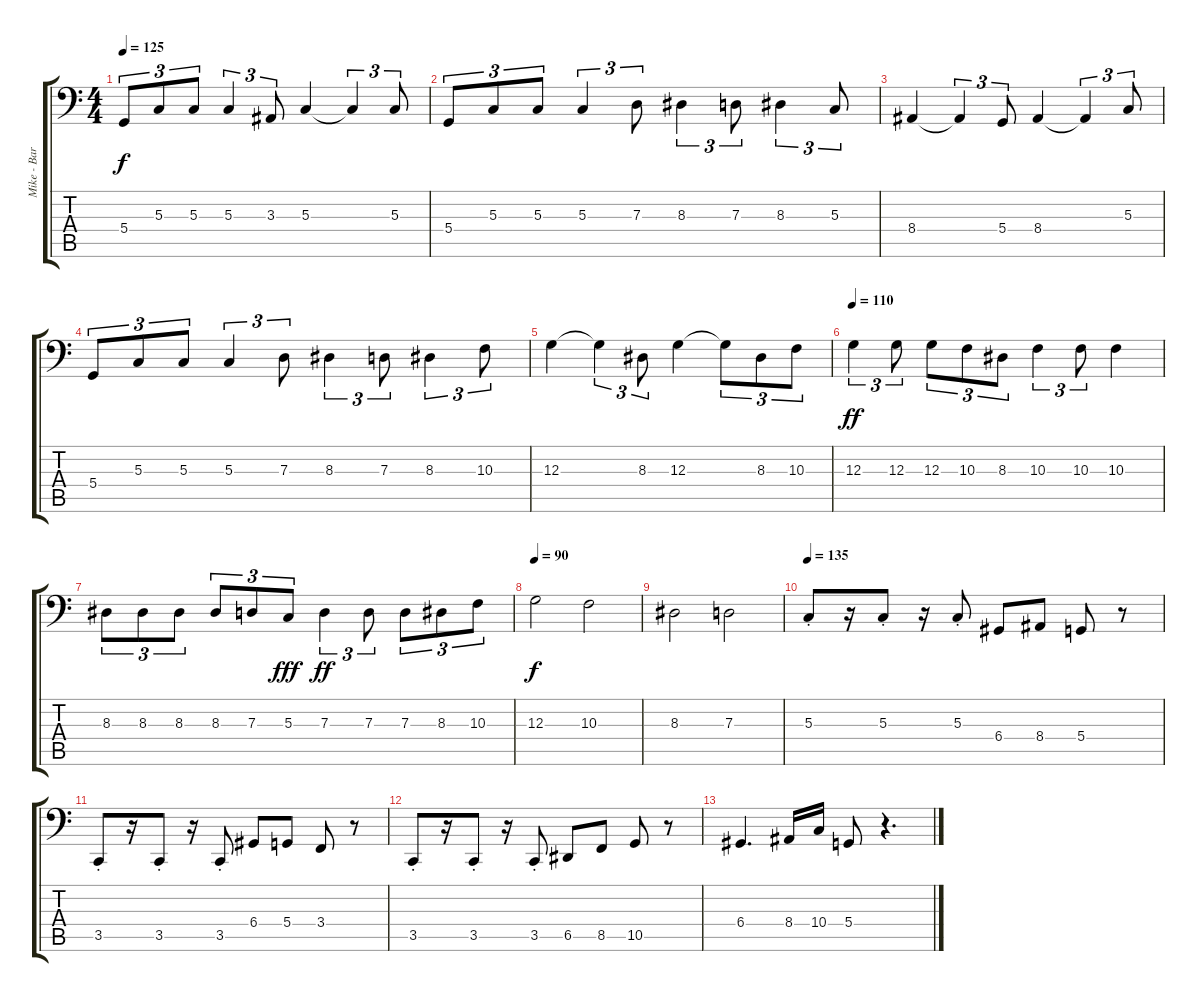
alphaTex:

\track ("Mike - Bari" "Mike - Bar") {instrument baritonesax}
\staff {score tabs}
\tuning (E3 B2 G2 D2 A1 E1) {hide}
\ts (4 4)
\tempo 125
\clef f4
\ks c
5.4.8{tu (3 2) dy f} 5.3.8{tu (3 2)} 5.3.8{tu (3 2)} 5.3.4{tu (3 2)} 3.3.8{tu (3 2)} 5.3.4 5.3{t}.4{tu (3 2)} 5.3.8{tu (3 2)} |
5.4.8{tu (3 2)} 5.3.8{tu (3 2)} 5.3.8{tu (3 2)} 5.3.4{tu (3 2)} 7.3.8{tu (3 2)} 8.3.4{tu (3 2)} 7.3.8{tu (3 2)} 8.3.4{tu (3 2)} 5.3.8{tu (3 2)} |
8.4.4 8.4{t}.4{tu (3 2)} 5.4.8{tu (3 2)} 8.4.4 8.4{t}.4{tu (3 2)} 5.3.8{tu (3 2)} |
5.4.8{tu (3 2)} 5.3.8{tu (3 2)} 5.3.8{tu (3 2)} 5.3.4{tu (3 2)} 7.3.8{tu (3 2)} 8.3.4{tu (3 2)} 7.3.8{tu (3 2)} 8.3.4{tu (3 2)} 10.3.8{tu (3 2)} |
12.3.4 12.3{t}.4{tu (3 2)} 8.3.8{tu (3 2)} 12.3.4 12.3{t}.8{tu (3 2)} 8.3.8{tu (3 2)} 10.3.8{tu (3 2)} |
\tempo 110
12.3.4{tu (3 2) dy ff} 12.3.8{tu (3 2)} 12.3.8{tu (3 2)} 10.3.8{tu (3 2)} 8.3.8{tu (3 2)} 10.3.4{tu (3 2)} 10.3.8{tu (3 2)} 10.3.4 |
8.3.8{tu (3 2)} 8.3.8{tu (3 2)} 8.3.8{tu (3 2)} 8.3.8{tu (3 2)} 7.3.8{tu (3 2)} 5.3.8{tu (3 2) dy fff} 7.3.4{tu (3 2) dy ff} 7.3.8{tu (3 2)} 7.3.8{tu (3 2)} 8.3.8{tu (3 2)} 10.3.8{tu (3 2)} |
\tempo 90
12.3.2{dy f} 10.3.2 |
8.3.2 7.3.2 |
\tempo 135
5.3{st}.8 r.16 5.3{st}.8 r.16 5.3{st}.8 6.4.8 8.4.8 5.4.8 r.8 |
3.5{st}.8 r.16 3.5{st}.8 r.16 3.5{st}.8 6.4.8 5.4.8 3.4.8 r.8 |
3.5{st}.8 r.16 3.5{st}.8 r.16 3.5{st}.8 6.5.8 8.5.8 10.5.8 r.8 |
6.4.4{d} 8.4.16 10.4.16 5.4.8 r.4{d}
